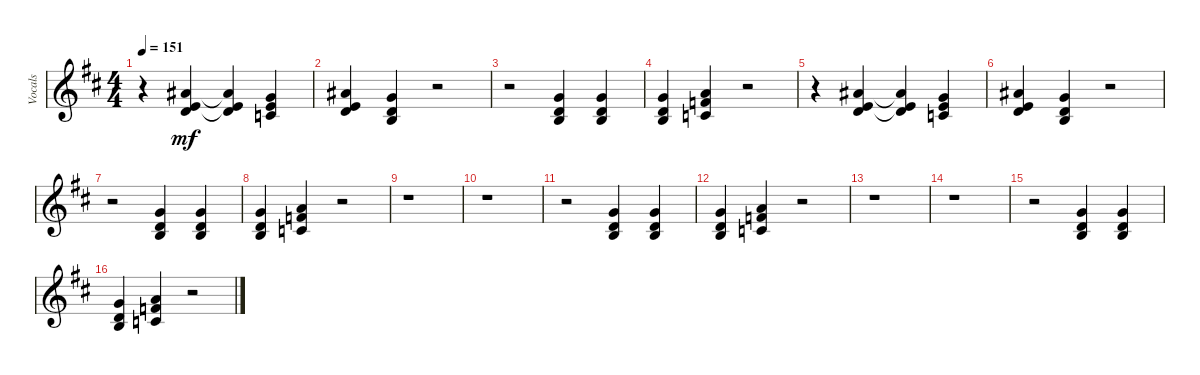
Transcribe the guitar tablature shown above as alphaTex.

\bracketExtendMode groupsimilarinstruments
\track ("Vocals" "Vocals") {instrument acousticgrandpiano}
\staff {score}
\tuning (E4 B3 G3 D3 A2 E2)
\ts (4 4)
\tempo 151
\clef g2
\ks d
r.4{dy mf} (7.3{acc forcenatural} 0.1{acc forcenatural} 11.2{acc #}).4 (7.3{acc forcenatural} 0.1{t acc forcenatural} 11.2{t acc #}).4 (5.3{acc forcenatural} 0.1{acc forcenatural} 8.2{acc forcenatural}).4 |
(12.4{acc forcenatural} 0.1{acc forcenatural} 11.2{acc #}).4 (0.2{acc forcenatural} 12.4{acc forcenatural} 12.3{acc forcenatural}).4 r.2 |
r.2 (0.2{acc forcenatural} 12.4{acc forcenatural} 12.3{acc forcenatural}).4 (0.2{acc forcenatural} 12.4{acc forcenatural} 12.3{acc forcenatural}).4 |
(0.2{acc forcenatural} 12.4{acc forcenatural} 12.3{acc forcenatural}).4 (10.4{acc forcenatural} 10.3{acc forcenatural} 10.2{acc forcenatural}).4 r.2 |
r.4 (7.3{acc forcenatural} 0.1{acc forcenatural} 11.2{acc #}).4 (7.3{acc forcenatural} 0.1{t acc forcenatural} 11.2{t acc #}).4 (5.3{acc forcenatural} 0.1{acc forcenatural} 8.2{acc forcenatural}).4 |
(12.4{acc forcenatural} 0.1{acc forcenatural} 11.2{acc #}).4 (0.2{acc forcenatural} 12.4{acc forcenatural} 12.3{acc forcenatural}).4 r.2 |
r.2 (0.2{acc forcenatural} 12.4{acc forcenatural} 12.3{acc forcenatural}).4 (0.2{acc forcenatural} 12.4{acc forcenatural} 12.3{acc forcenatural}).4 |
(0.2{acc forcenatural} 12.4{acc forcenatural} 12.3{acc forcenatural}).4 (10.4{acc forcenatural} 10.3{acc forcenatural} 10.2{acc forcenatural}).4 r.2 |
r.1 |
r.1 |
r.2 (0.2{acc forcenatural} 12.4{acc forcenatural} 12.3{acc forcenatural}).4 (0.2{acc forcenatural} 12.4{acc forcenatural} 12.3{acc forcenatural}).4 |
(0.2{acc forcenatural} 12.4{acc forcenatural} 12.3{acc forcenatural}).4 (10.4{acc forcenatural} 10.3{acc forcenatural} 10.2{acc forcenatural}).4 r.2 |
r.1 |
r.1 |
r.2 (0.2{acc forcenatural} 12.4{acc forcenatural} 12.3{acc forcenatural}).4 (0.2{acc forcenatural} 12.4{acc forcenatural} 12.3{acc forcenatural}).4 |
(0.2{acc forcenatural} 12.4{acc forcenatural} 12.3{acc forcenatural}).4 (10.4{acc forcenatural} 10.3{acc forcenatural} 10.2{acc forcenatural}).4 r.2
